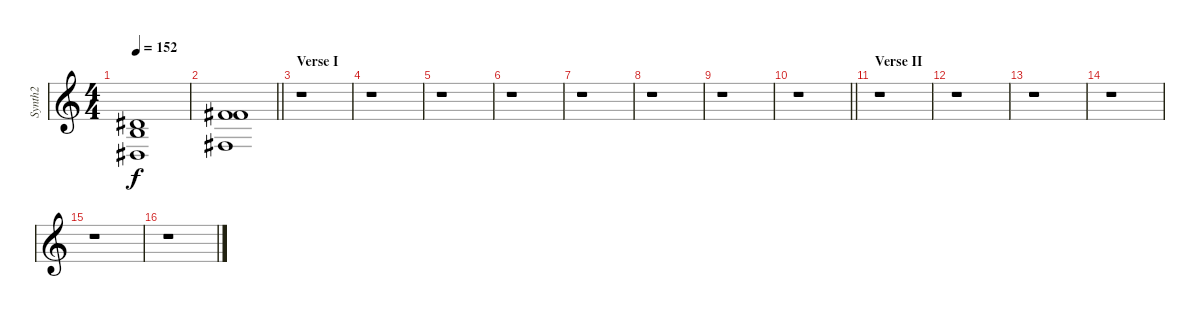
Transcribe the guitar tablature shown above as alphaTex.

\track ("Synth2" "Synth2") {instrument synthstrings2}
\staff {score}
\tuning (E4 B3 G3 D3 A2 E2) {hide}
\ts (4 4)
\tempo 152
\clef g2
\ks c
(4.2 4.3 1.4).1{dy f} |
\barLineRight lightlight
(7.2 11.3 4.4).1 |
\section ("" "Verse I")
r.1 |
r.1 |
r.1 |
r.1 |
r.1 |
r.1 |
r.1 |
\barLineRight lightlight
r.1 |
\section ("" "Verse II")
r.1 |
r.1 |
r.1 |
r.1 |
r.1 |
r.1
